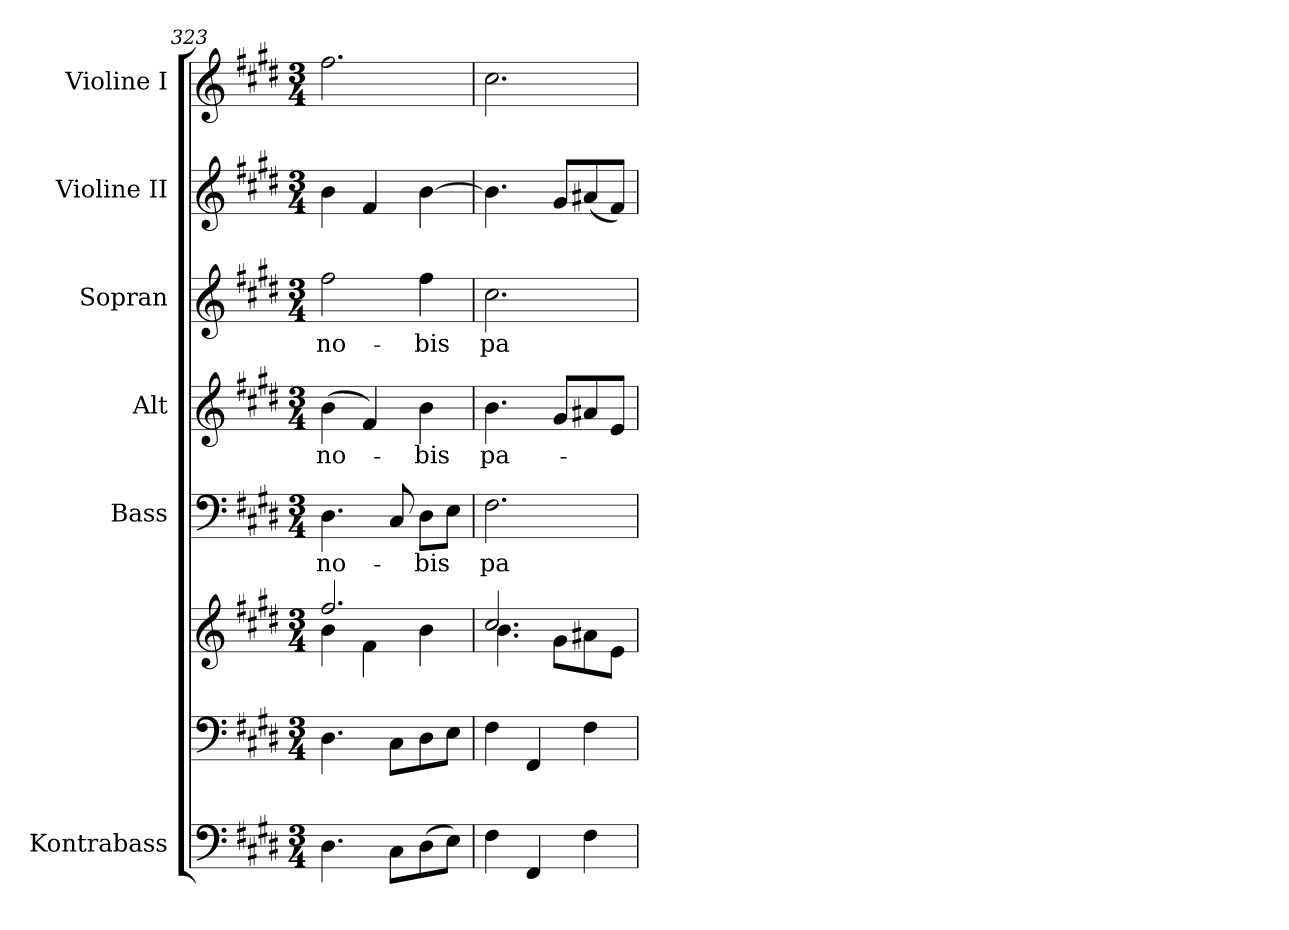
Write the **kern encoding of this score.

**kern	**kern	**kern	**kern	**text	**kern	**text	**kern	**text	**kern	**kern
*part7	*part6	*part6	*part5	*part5	*part4	*part4	*part3	*part3	*part2	*part1
*staff8	*staff7	*staff6	*staff5	*staff5	*staff4	*staff4	*staff3	*staff3	*staff2	*staff1
*I"Kontrabass	*	*	*I"Bass	*	*I"Alt	*	*I"Sopran	*	*I"Violine II	*I"Violine I
*I'Kb.	*	*	*I'B.	*	*I'A.	*	*I'S.	*	*I'Vl. II	*I'Vl. I
*clefF4	*clefF4	*clefG2	*clefF4	*	*clefG2	*	*clefG2	*	*clefG2	*clefG2
*ITrd7c12	*	*	*	*	*	*	*	*	*	*
*k[f#c#g#d#]	*k[f#c#g#d#]	*k[f#c#g#d#]	*k[f#c#g#d#]	*	*k[f#c#g#d#]	*	*k[f#c#g#d#]	*	*k[f#c#g#d#]	*k[f#c#g#d#]
*E:	*E:	*E:	*E:	*	*E:	*	*E:	*	*E:	*E:
*M3/4	*M3/4	*M3/4	*M3/4	*	*M3/4	*	*M3/4	*	*M3/4	*M3/4
=323	=323	=323	=323	=323	=323	=323	=323	=323	=323	=323
*	*	*^	*	*	*	*	*	*	*	*
!	!	!	!	!	!LO:LY:b	!	!LO:LY:b	!	!LO:LY:b	!	!
4.DD#\	4.D#\	2.ff#/	4b\	4.D#\	no-	(>4b\	no-	2ff#\	no-	4b\	2.ff#\
.	.	.	4f#\	.	.	4f#/)	.	.	.	4f#/	.
8CC#\L	8C#\L	.	.	8C#/	.	.	.	.	.	.	.
!	!	!	!	!	!LO:LY:b	!	!LO:LY:b	!	!LO:LY:b	!	!
(>8DD#\	8D#\	.	4b\	8D#\L	-bis	4b\	-bis	4ff#\	-bis	[4b\	.
8EE\J)	8E\J	.	.	8E\J	.	.	.	.	.	.	.
=324	=324	=324	=324	=324	=324	=324	=324	=324	=324	=324	=324
!	!	!	!	!	!LO:LY:b	!	!LO:LY:b	!	!LO:LY:b	!	!
4FF#\	4F#\	2.cc#/	4.b\	2.F#\	pa-	4.b\	pa-	2.cc#\	pa-	4.b\]	2.cc#\
4FFF#/	4FF#/	.	.	.	.	.	.	.	.	.	.
.	.	.	8g#\L	.	.	8g#/L	.	.	.	8g#/L	.
4FF#\	4F#\	.	8a#X\	.	.	8a#X/	.	.	.	(<8a#X/	.
.	.	.	8e\J	.	.	8e/J	.	.	.	8f#/J)	.
*	*	*v	*v	*	*	*	*	*	*	*	*
=	=	=	=	=	=	=	=	=	=	=
*-	*-	*-	*-	*-	*-	*-	*-	*-	*-	*-
